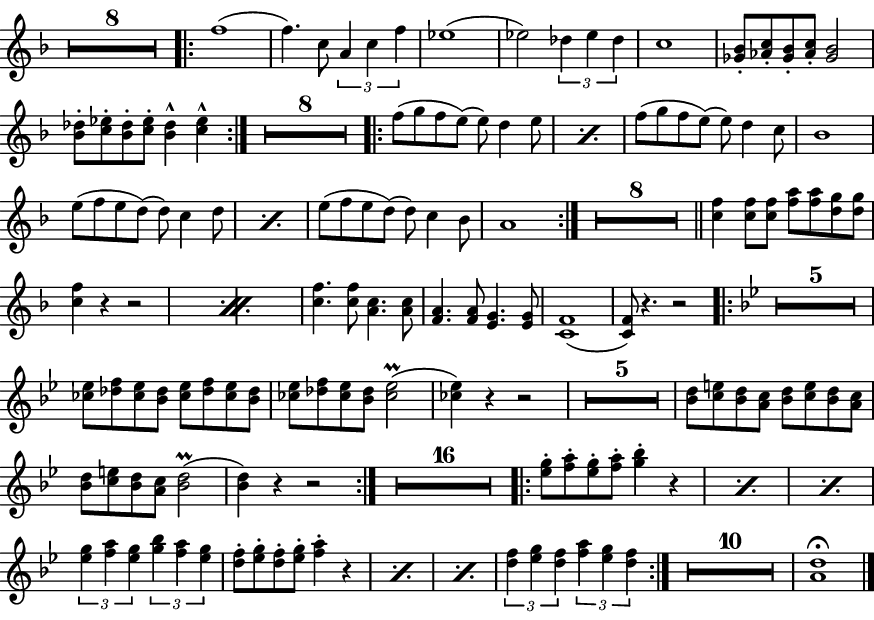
% LilyBin

\header { 
  tittle = "Miniaturas"
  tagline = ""  % removed 
} 

\paper { 
  #(set-paper-size "a6landscape")
  indent = 0\mm 
  left-margin = 0\mm 
  right-margin = 0\mm 
  bottom-margin = 0\mm 
  top-margin = 0\mm  
  ragged-last-bottom = ##f 
  page-count = #1
} 

#(set-global-staff-size 18) % TamaÃÂ±o de Pentagramas

\score{
	{
	    \omit Staff.TimeSignature % Esconde 
	    \small % TamaÃÂ±o fuente notas \huge \large \normalsize \small \tiny \teeny
	    \time 2/2
	    \key f \major
		\relative c' {
		  \compressFullBarRests
		  \override MultiMeasureRest.expand-limit = #3 % Silencios agrupados y simbolo cambiado
		  
		  R1*8

		  \repeat volta 2 {
		  	f'1( f4.) c8 \tuplet 3/2 {a4 c f}
		  	ees1( ees2) \tuplet 3/2 {des4 ees des}
		  	c1*2
		  	<< 
		  	{ bes8-. c-. bes-. c-. bes2 
		  		des8-. ees-. des-. ees-. des4-^ ees-^ }
		  	{ ges,8-. aes-. ges8-. aes-. ges2
		  		bes8-. c-. bes8-. c-. bes4-^ c-^ }
		  	>>
		  }

		  R1*8

		  \repeat volta 2 {
		  	\repeat percent 2 {f8( g f e)( e) d4 e8} 
		    f8( g f e)( e) d4 c8 bes1
		    \repeat percent 2 {e8( f e d)( d) c4 d8 }
		    e8( f e d)( d) c4 bes8 a1 
		  }

		  R1*8 \bar "||"

		  \repeat percent 2 {
		  	<f' c>4 <f c>8 <f c> <a f> <a f> <g d> <g d> <f c>4 r r2
		  }
		  << {f4. f8 c4. c8 a4. a8 g4. g8 
		  f1( f8) r4. r2} 
		  {c'4. c8 a4. a8 f4. f8 e4. e8 
		  c1( c8) r4. r2} >>
		  \key bes \major
		  \repeat volta 2 {
		  	R1*5
		  	<<
		  	{ ees'8 f ees des ees f ees des ees f ees des ees2^\prall( ees4) }
		  	{ ces8 des ces bes ces des ces bes ces des ces bes ces2(ces4) }
		  	>>
		  	r r2 
		  	R1*5
		  	<<
		  	{ d8 e d c d e d c d e d c d2^\prall( d4) }
		  	{ bes8 c bes a bes c bes a bes c bes a bes2(bes4) }
		  	>>
		  	r r2
		  }
		  R1*16

		  \repeat volta 2 {
		  	<< {
			  	\repeat percent 3 {g'8-. a-. g-. a-. bes4-. r}
			  	\tuplet 3/2 {g a g} \tuplet 3/2 {bes a g}
			  	\repeat percent 3 {f8-. g-. f-. g-. a4-. r}
			  	\tuplet 3/2 {f g f} \tuplet 3/2 {a g f}
		    } {
		    	\repeat percent 3 {ees8-. f-. ees-. f-. g4-. r}
			  	\tuplet 3/2 {ees f ees} \tuplet 3/2 {g f ees}
			  	\repeat percent 3 {d8-. ees-. d-. ees-. f4-. r}
			  	\tuplet 3/2 {d ees d} \tuplet 3/2 {f ees d}
		    } >>
		  }

		  R1*10

		  <d a>\fermata \bar "|."
		}
	}

	\layout{}
	% \midi{ \tempo 2 = 120 }
}